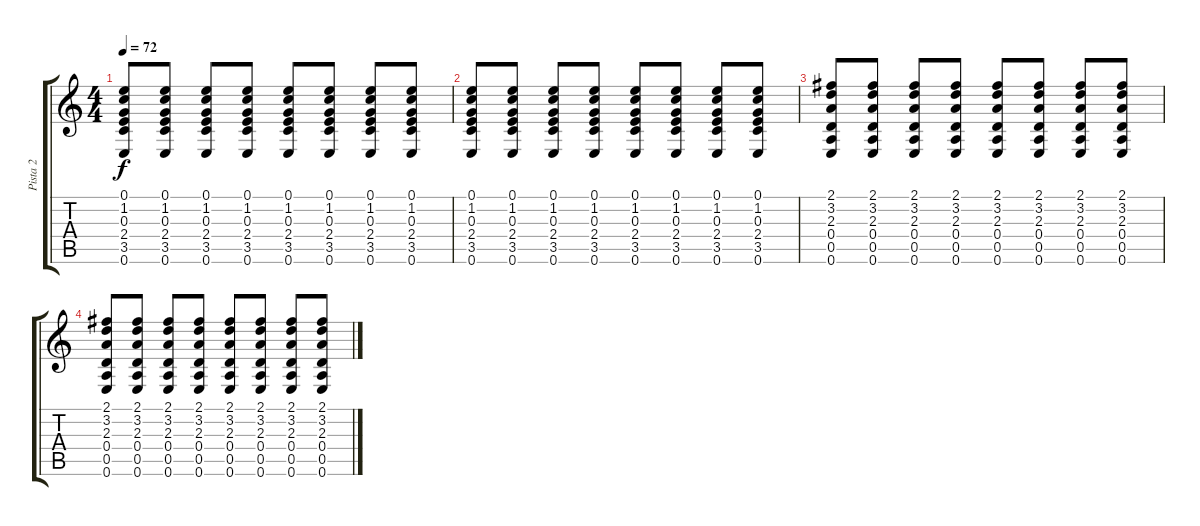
\track ("Pista 2" "Pista 2") {instrument overdrivenguitar}
\staff {score tabs}
\tuning (E4 B3 G3 D3 A2 E2) {hide}
\ts (4 4)
\tempo 72
\clef g2
\ks c
(0.1 1.2 0.3 2.4 3.5 0.6).8{dy f} (0.1 1.2 0.3 2.4 3.5 0.6).8 (0.1 1.2 0.3 2.4 3.5 0.6).8 (0.1 1.2 0.3 2.4 3.5 0.6).8 (0.1 1.2 0.3 2.4 3.5 0.6).8 (0.1 1.2 0.3 2.4 3.5 0.6).8 (0.1 1.2 0.3 2.4 3.5 0.6).8 (0.1 1.2 0.3 2.4 3.5 0.6).8 |
(0.1 1.2 0.3 2.4 3.5 0.6).8 (0.1 1.2 0.3 2.4 3.5 0.6).8 (0.1 1.2 0.3 2.4 3.5 0.6).8 (0.1 1.2 0.3 2.4 3.5 0.6).8 (0.1 1.2 0.3 2.4 3.5 0.6).8 (0.1 1.2 0.3 2.4 3.5 0.6).8 (0.1 1.2 0.3 2.4 3.5 0.6).8 (0.1 1.2 0.3 2.4 3.5 0.6).8 |
(2.1 3.2 2.3 0.4 0.5 0.6).8 (2.1 3.2 2.3 0.4 0.5 0.6).8 (2.1 3.2 2.3 0.4 0.5 0.6).8 (2.1 3.2 2.3 0.4 0.5 0.6).8 (2.1 3.2 2.3 0.4 0.5 0.6).8 (2.1 3.2 2.3 0.4 0.5 0.6).8 (2.1 3.2 2.3 0.4 0.5 0.6).8 (2.1 3.2 2.3 0.4 0.5 0.6).8 |
(2.1 3.2 2.3 0.4 0.5 0.6).8 (2.1 3.2 2.3 0.4 0.5 0.6).8 (2.1 3.2 2.3 0.4 0.5 0.6).8 (2.1 3.2 2.3 0.4 0.5 0.6).8 (2.1 3.2 2.3 0.4 0.5 0.6).8 (2.1 3.2 2.3 0.4 0.5 0.6).8 (2.1 3.2 2.3 0.4 0.5 0.6).8 (2.1 3.2 2.3 0.4 0.5 0.6).8
